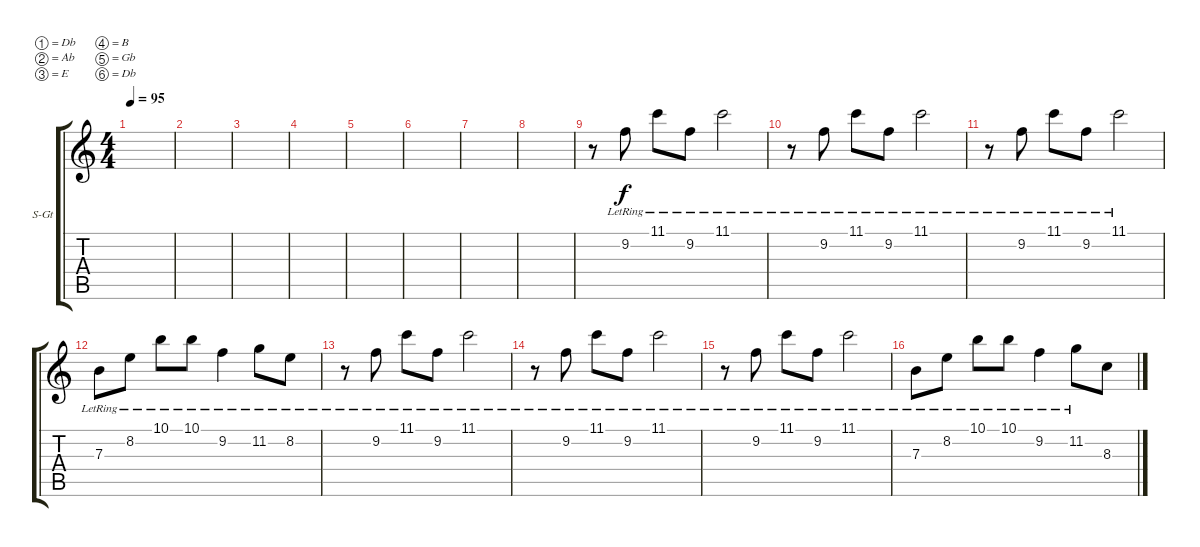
\bracketExtendMode groupsimilarinstruments
\firstSystemTrackNameOrientation horizontal
\otherSystemsTrackNameOrientation horizontal
\track ("Clean Guitar Adv." "S-Gt") {instrument acousticguitarsteel}
\staff {score tabs}
\tuning (Db4 Ab3 E3 B2 Gb2 Db2)
\ts (4 4)
\tempo 95
\clef g2
\ks c
|
|
|
|
|
|
|
|
r.8 9.2{lr}.8 11.1{lr}.8 9.2{lr}.8 11.1{lr}.2 |
r.8 9.2{lr}.8 11.1{lr}.8 9.2{lr}.8 11.1{lr}.2 |
r.8 9.2{lr}.8 11.1{lr}.8 9.2{lr}.8 11.1{lr}.2 |
7.3{lr}.8 8.2{lr}.8 10.1{lr}.8 10.1{lr}.8 9.2{lr}.4 11.2{lr}.8 8.2{lr}.8 |
r.8 9.2{lr}.8 11.1{lr}.8 9.2{lr}.8 11.1{lr}.2 |
r.8 9.2{lr}.8 11.1{lr}.8 9.2{lr}.8 11.1{lr}.2 |
r.8 9.2{lr}.8 11.1{lr}.8 9.2{lr}.8 11.1{lr}.2 |
7.3{lr}.8 8.2{lr}.8 10.1{lr}.8 10.1{lr}.8 9.2{lr}.4 11.2{lr}.8 8.3.8
